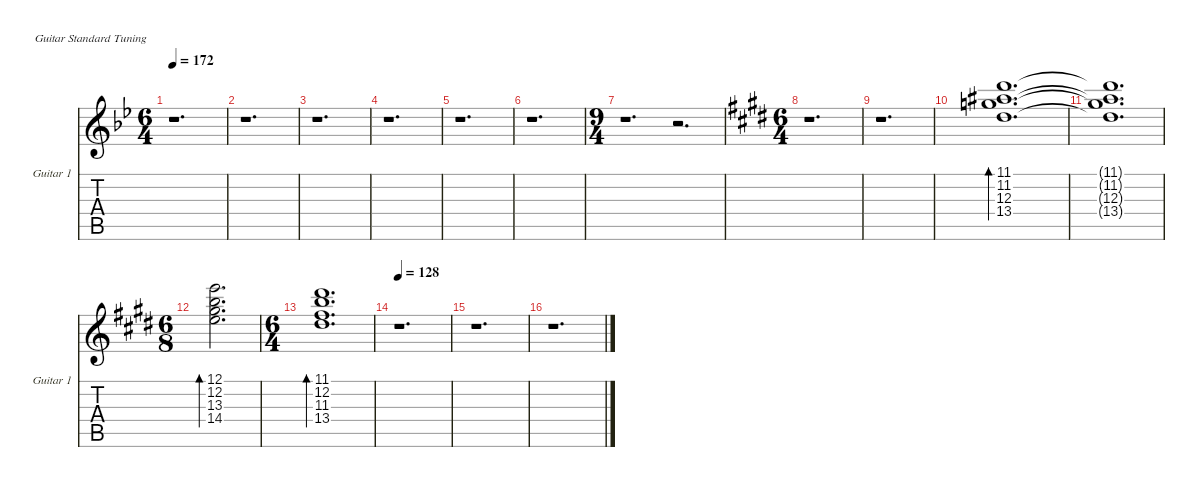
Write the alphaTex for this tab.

\defaultSystemsLayout 4
\hideDynamics
\bracketExtendMode nobrackets
\useSystemSignSeparator
\singleTrackTrackNamePolicy allsystems
\multiTrackTrackNamePolicy allsystems
\firstSystemTrackNameMode fullname
\otherSystemsTrackNameMode fullname
\firstSystemTrackNameOrientation horizontal
\otherSystemsTrackNameOrientation horizontal
\track ("Guitar 1" "n.guit.") {instrument acousticguitarnylon}
\staff {score tabs}
\tuning (E4 B3 G3 D3 A2 E2)
\ts (6 4)
\tempo 172
\clef g2
\ks gminor
r.1{d dy f beam Down} |
r.1{d beam Down} |
r.1{d beam Down} |
r.1{d beam Down} |
r.1{d beam Down} |
r.1{d beam Down} |
\ts (9 4)
\beaming (8 3 3 3 3)
r.1{d beam Down} r.2{d beam Down} |
\ts (6 4)
\beaming (8 3 3 3 3)
\ks e
r.1{d beam Down} |
r.1{d beam Down} |
(11.1{acc #} 11.2{acc #} 12.3{acc forcenatural} 13.4{acc #}).1{d bd 60 dy mp beam Down} |
(11.1{t acc #} 11.2{t acc #} 12.3{t acc forcenatural} 13.4{t acc #}).1{d dy f beam Down} |
\ts (6 8)
\beaming (8 3 3 3 3)
(12.1{acc forcenatural} 12.2{acc forcenatural} 13.3{acc #} 14.4{acc forcenatural}).2{d bd 60 dy mp beam Down} |
\ts (6 4)
\beaming (8 3 3 3 3)
(11.1{acc #} 12.2{acc forcenatural} 11.3{acc #} 13.4{acc #}).1{d bd 60 beam Down} |
\tempo 128
r.1{d beam Down} |
r.1{d beam Down} |
r.1{d beam Down}
